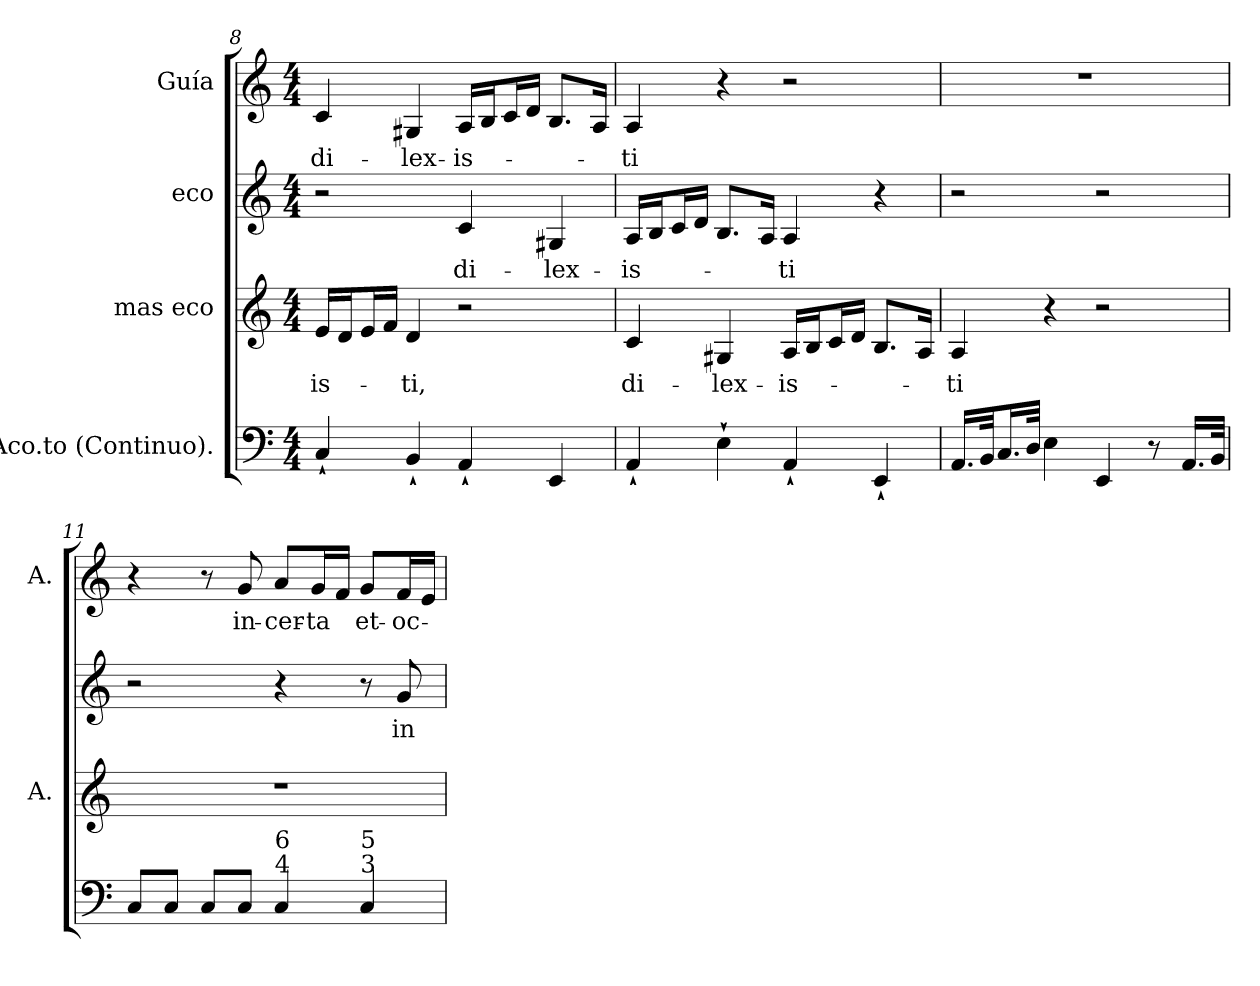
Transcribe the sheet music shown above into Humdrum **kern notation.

**kern	**kern	**text	**kern	**text	**kern	**text
*part4	*part3	*part3	*part2	*part2	*part1	*part1
*staff4	*staff3	*staff3	*staff2	*staff2	*staff1	*staff1
*I"Aco.to (Continuo).	*I"mas eco	*	*I"eco	*	*I"Guía	*
*	*I'A.	*	*	*	*I'A.	*
*clefF4	*clefG2	*	*clefG2	*	*clefG2	*
*k[]	*k[]	*	*k[]	*	*k[]	*
*C:	*C:	*	*C:	*	*C:	*
*M4/4	*M4/4	*	*M4/4	*	*M4/4	*
=8	=8	=8	=8	=8	=8	=8
!	!	!LO:LY:b:color=#000000	!	!	!	!
!	!	!	!	!	!	!LO:LY:b:color=#000000
4C`i/	16ei/LL	-is-	2r	.	4ci/	di-
.	16di/J	.	.	.	.	.
.	16ei/L	.	.	.	.	.
.	16fi/JJ	.	.	.	.	.
!	!	!LO:LY:b:color=#000000	!	!	!	!
!	!	!	!	!	!	!LO:LY:b:color=#000000
4BB`i/	4di/	-ti,	.	.	4G#Xi/	-lex-
!	!	!	!	!LO:LY:b:color=#000000	!	!
!	!	!	!	!	!	!LO:LY:b:color=#000000
4AA`i/	2r	.	4ci/	di-	16Ai/LL	-is-
.	.	.	.	.	16Bi/J	.
.	.	.	.	.	16ci/L	.
.	.	.	.	.	16di/JJ	.
!	!	!	!	!LO:LY:b:color=#000000	!	!
4EEi/	.	.	4G#Xi/	-lex-	8.Bi/L	.
.	.	.	.	.	16Ai/Jk	.
=9	=9	=9	=9	=9	=9	=9
!	!	!LO:LY:b:color=#000000	!	!	!	!
!	!	!	!	!LO:LY:b:color=#000000	!	!
!	!	!	!	!	!	!LO:LY:b:color=#000000
4AA`i/	4ci/	di-	16Ai/LL	-is-	4Ai/	-ti
.	.	.	16Bi/J	.	.	.
.	.	.	16ci/L	.	.	.
.	.	.	16di/JJ	.	.	.
!	!	!LO:LY:b:color=#000000	!	!	!	!
4E`i\	4G#Xi/	-lex-	8.Bi/L	.	4r	.
.	.	.	16Ai/Jk	.	.	.
!	!	!LO:LY:b:color=#000000	!	!	!	!
!	!	!	!	!LO:LY:b:color=#000000	!	!
4AA`i/	16Ai/LL	-is-	4Ai/	-ti	2r	.
.	16Bi/J	.	.	.	.	.
.	16ci/L	.	.	.	.	.
.	16di/JJ	.	.	.	.	.
4EE`i/	8.Bi/L	.	4r	.	.	.
.	16Ai/Jk	.	.	.	.	.
!!LO:LB:g=z
=10	=10	=10	=10	=10	=10	=10
!	!	!LO:LY:b:color=#000000	!	!	!	!
16.AAi/LL	4Ai/	-ti	2r	.	1r	.
32BBi/Jk	.	.	.	.	.	.
16.Ci/L	.	.	.	.	.	.
32Di/JJk	.	.	.	.	.	.
4Ei\	4r	.	.	.	.	.
4EEi/	2r	.	2r	.	.	.
8r	.	.	.	.	.	.
16.AAi/LL	.	.	.	.	.	.
32BBi/JJk	.	.	.	.	.	.
=11	=11	=11	=11	=11	=11	=11
8Ci/L	1r	.	2r	.	4r	.
8Ci/J	.	.	.	.	.	.
8Ci/L	.	.	.	.	8r	.
!	!	!	!	!	!	!LO:LY:b:color=#000000
8Ci/J	.	.	.	.	8gi/	in-
!LO:TX:a:t=4	!	!	!	!	!	!
!LO:TX:t=6	!	!	!	!	!	!
!	!	!	!	!	!	!LO:LY:b:color=#000000
4Ci/	.	.	4r	.	8ai/L	-cer-
!	!	!	!	!	!	!LO:LY:b:color=#000000
.	.	.	.	.	16gi/L	-ta
.	.	.	.	.	16fi/JJ	.
!LO:TX:a:t=3	!	!	!	!	!	!
!LO:TX:t=5	!	!	!	!	!	!
!	!	!	!	!	!	!LO:LY:b:color=#000000
4Ci/	.	.	8r	.	8gi/L	et-
!	!	!	!	!LO:LY:b:color=#000000	!	!
!	!	!	!	!	!	!LO:LY:b:color=#000000
.	.	.	8gi/	in-	16fi/L	-oc-
.	.	.	.	.	16ei/JJ	.
=	=	=	=	=	=	=
*-	*-	*-	*-	*-	*-	*-
